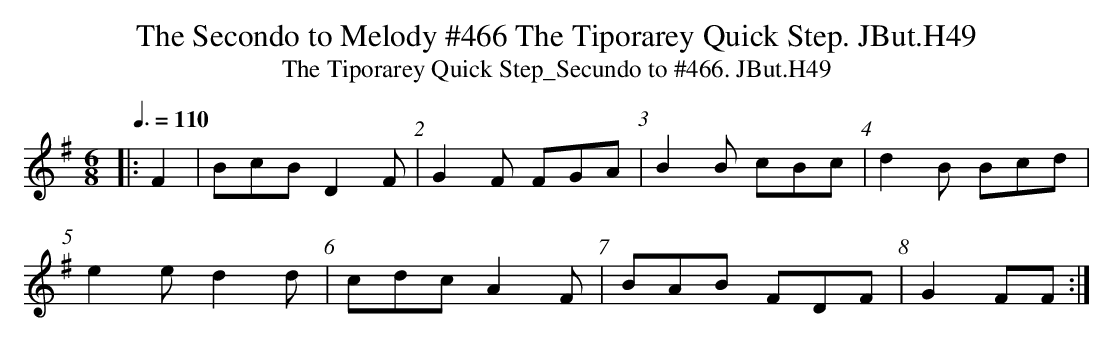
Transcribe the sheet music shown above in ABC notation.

X:1
T:Secondo to Melody #466 The Tiporarey Quick Step. JBut.H49, The
T:Tiporarey Quick Step_Secundo to #466. JBut.H49, The
M:6/8
L:1/8
Q:3/8=110
K:G
|: F2 | BcB D2 F | G2 F FGA | B2 B cBc | d2 B Bcd |
e2 e d2 d | cdc A2 F | BAB FDF | G2 FF :|
